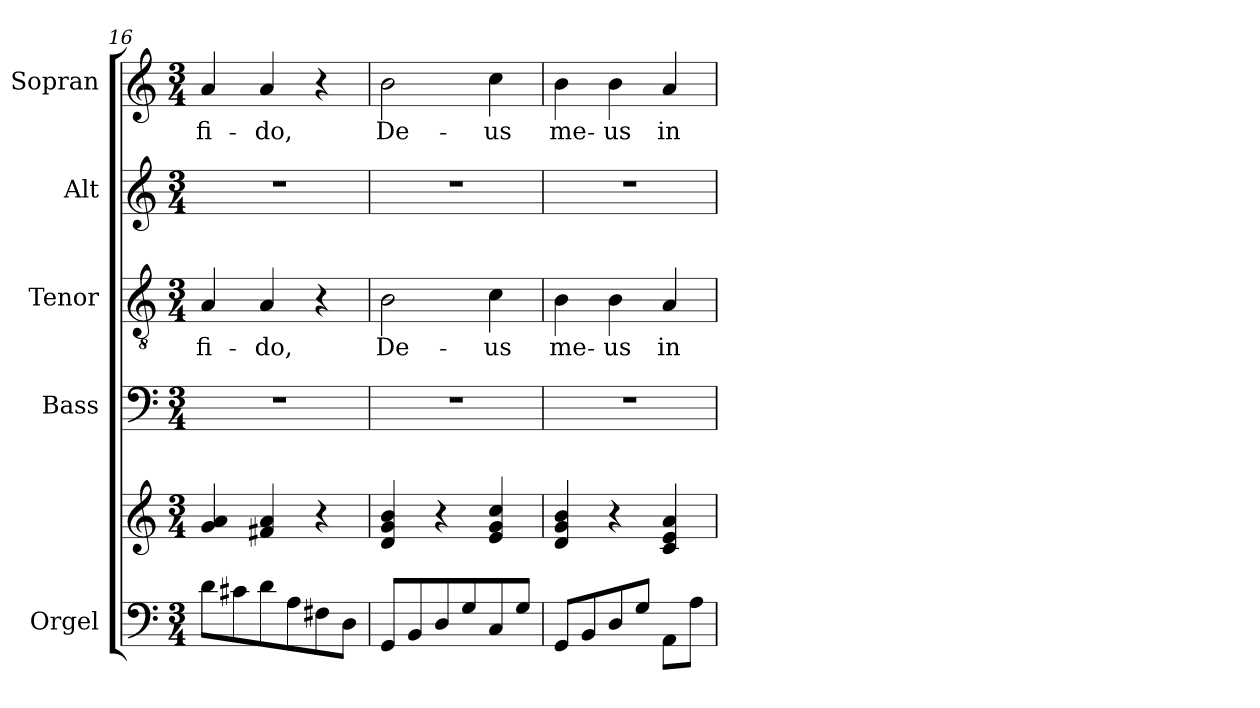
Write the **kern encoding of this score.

**kern	**kern	**kern	**kern	**text	**kern	**kern	**text
*part5	*part5	*part4	*part3	*part3	*part2	*part1	*part1
*staff6	*staff5	*staff4	*staff3	*staff3	*staff2	*staff1	*staff1
*I"Orgel	*	*I"Bass	*I"Tenor	*	*I"Alt	*I"Sopran	*
*I'Org.	*	*I'B.	*I'T.	*	*I'A.	*I'S.	*
*clefF4	*clefG2	*clefF4	*clefGv2	*	*clefG2	*clefG2	*
*k[]	*k[]	*k[]	*k[]	*	*k[]	*k[]	*
*C:	*C:	*C:	*C:	*	*C:	*C:	*
*M3/4	*M3/4	*M3/4	*M3/4	*	*M3/4	*M3/4	*
=16	=16	=16	=16	=16	=16	=16	=16
!	!	!	!	!LO:LY:b	!	!	!LO:LY:b
8d\L	4g/ 4a/	2.r	4A/	-fi-	2.r	4a/	-fi-
8c#X\	.	.	.	.	.	.	.
!	!	!	!	!LO:LY:b	!	!	!LO:LY:b
8d\	4f#X/ 4a/	.	4A/	-do,	.	4a/	-do,
8A\	.	.	.	.	.	.	.
8F#X\	4r	.	4r	.	.	4r	.
8D\J	.	.	.	.	.	.	.
=17	=17	=17	=17	=17	=17	=17	=17
!	!	!	!	!LO:LY:b	!	!	!LO:LY:b
8GG/L	4d/ 4g/ 4b/	2.r	2B\	De-	2.r	2b\	De-
8BB/	.	.	.	.	.	.	.
8D/	4r	.	.	.	.	.	.
8G/	.	.	.	.	.	.	.
!	!	!	!	!LO:LY:b	!	!	!LO:LY:b
8C/	4e/ 4g/ 4cc/	.	4c\	-us	.	4cc\	-us
8G/J	.	.	.	.	.	.	.
=18	=18	=18	=18	=18	=18	=18	=18
!	!	!	!	!LO:LY:b	!	!	!LO:LY:b
8GG/L	4d/ 4g/ 4b/	2.r	4B\	me-	2.r	4b\	me-
8BB/	.	.	.	.	.	.	.
!	!	!	!	!LO:LY:b	!	!	!LO:LY:b
8D/	4r	.	4B\	-us	.	4b\	-us
8G/J	.	.	.	.	.	.	.
!	!	!	!	!LO:LY:b	!	!	!LO:LY:b
8AA\L	4c/ 4e/ 4a/	.	4A/	in	.	4a/	in
8A\J	.	.	.	.	.	.	.
=	=	=	=	=	=	=	=
*-	*-	*-	*-	*-	*-	*-	*-
